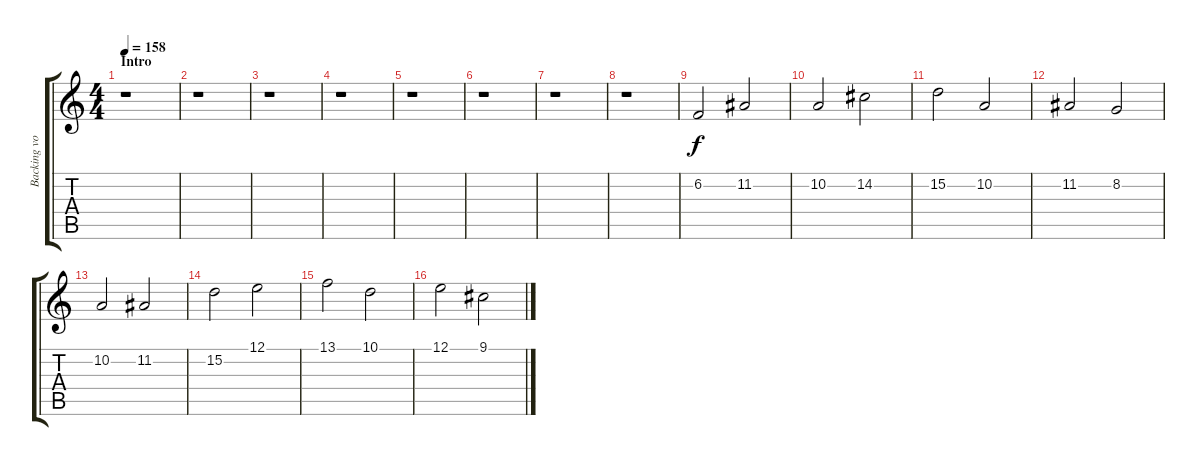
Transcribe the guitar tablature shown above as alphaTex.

\track ("Backing vocals" "Backing vo") {instrument voiceoohs}
\staff {score tabs}
\tuning (E4 B3 G3 D3 A2 E2) {hide}
\ts (4 4)
\section ("" "Intro")
\tempo 158
\clef g2
\ks c
r.1{dy f instrument voiceoohs} |
r.1 |
r.1 |
r.1 |
r.1 |
r.1 |
r.1 |
r.1 |
6.2.2 11.2.2 |
10.2.2 14.2.2 |
15.2.2 10.2.2 |
11.2.2 8.2.2 |
10.2.2 11.2.2 |
15.2.2 12.1.2 |
13.1.2 10.1.2 |
12.1.2 9.1.2
